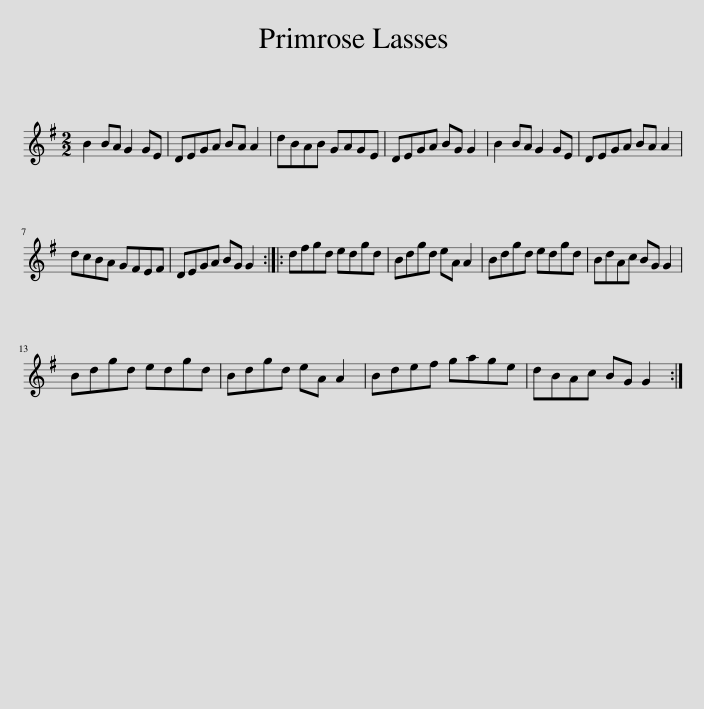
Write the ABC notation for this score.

X:1
L:1/8
M:2/2
I:linebreak $
K:G
V:1 treble
V:1
 B2 BA G2 GE | DEGA BA A2 | dBAB GAGE | DEGA BG G2 | B2 BA G2 GE | %5
 DEGA BA A2 |$ dcBA GFEF | DEGA BG G2 :: dfgd edgd | Bdgd eA A2 | %10
 Bdgd edgd | BdAc BG G2 |$ Bdgd edgd | Bdgd eA A2 | Bdef gage | %15
 dBAc BG G2 :| %16
